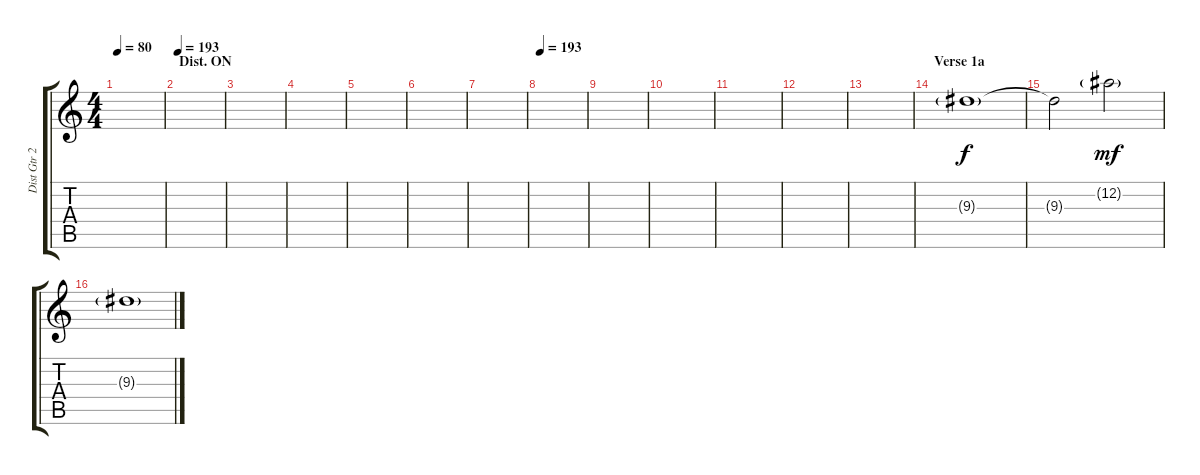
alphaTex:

\track ("Dist Gtr 2" "Dist Gtr 2") {instrument distortionguitar}
\staff {score tabs}
\tuning (Eb4 Bb3 Gb3 Db3 Ab2 Eb2) {hide}
\ts (4 4)
\tempo 80
\clef g2
\ks c
|
\section ("" "Dist. ON")
\tempo 193
|
|
|
|
|
|
\tempo 193
|
|
|
|
|
|
\section ("" "Verse 1a")
9.3{g}.1 |
9.3{t}.2{dy f} 12.2{g}.2{dy mf} |
9.3{g}.1
